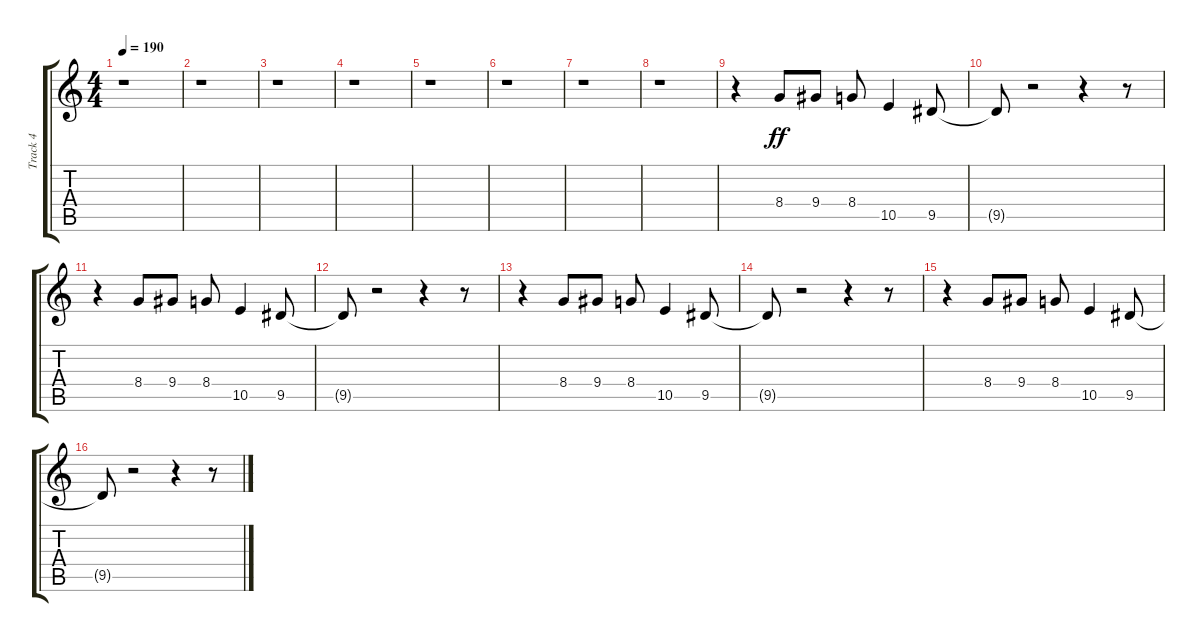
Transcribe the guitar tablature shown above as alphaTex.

\track ("Track 4" "Track 4") {instrument distortionguitar}
\staff {score tabs}
\tuning (Db4 Ab3 E3 B2 Gb2 Db2) {hide}
\ts (4 4)
\tempo 190
\clef g2
\ks c
r.1{dy fff} |
r.1 |
r.1 |
r.1 |
r.1 |
r.1 |
r.1 |
r.1 |
r.4 8.4.8{dy ff} 9.4.8 8.4.8 10.5.4 9.5.8 |
9.5{t}.8 r.2 r.4 r.8 |
r.4 8.4.8 9.4.8 8.4.8 10.5.4 9.5.8 |
9.5{t}.8 r.2 r.4 r.8 |
r.4 8.4.8 9.4.8 8.4.8 10.5.4 9.5.8 |
9.5{t}.8 r.2 r.4 r.8 |
r.4 8.4.8 9.4.8 8.4.8 10.5.4 9.5.8 |
9.5{t}.8 r.2 r.4 r.8
